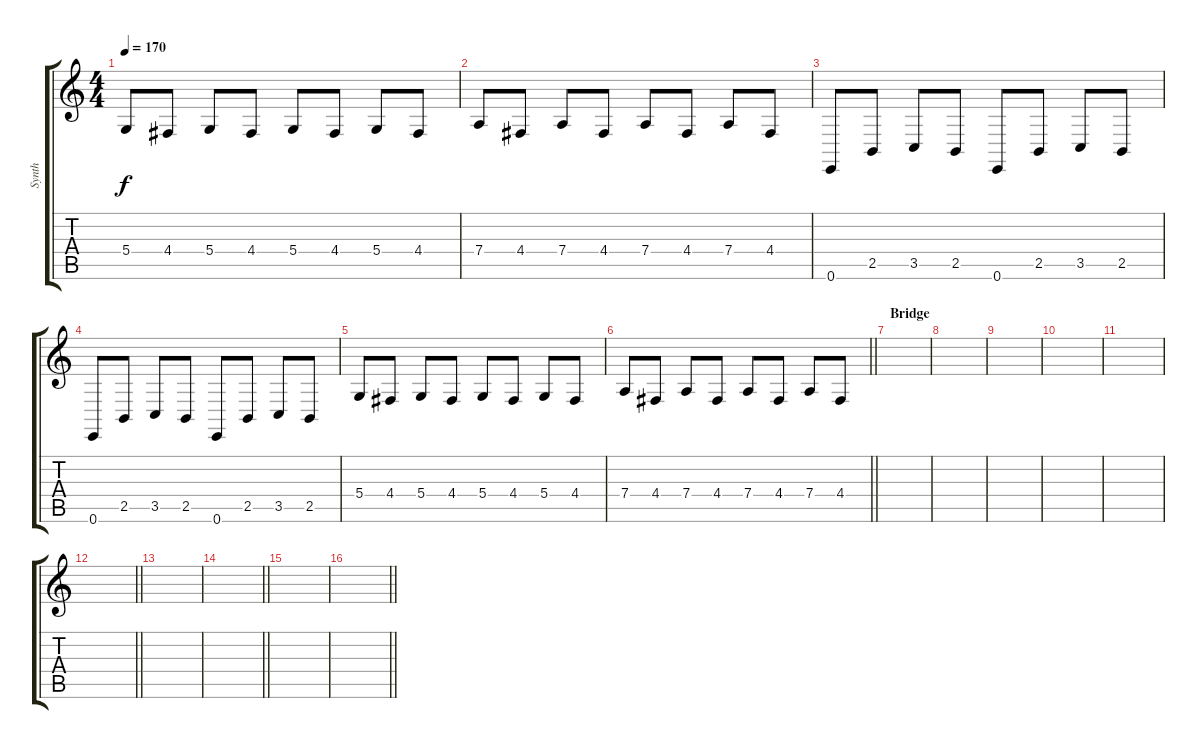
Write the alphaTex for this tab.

\track ("Synth" "Synth") {instrument stringensemble1}
\staff {score tabs}
\tuning (E4 B3 G3 D3 A2 E2) {hide}
\ts (4 4)
\tempo 170
\clef g2
\ks c
5.4.8{dy f} 4.4.8 5.4.8 4.4.8 5.4.8 4.4.8 5.4.8 4.4.8 |
7.4.8 4.4.8 7.4.8 4.4.8 7.4.8 4.4.8 7.4.8 4.4.8 |
0.6.8{instrument fx4atmosphere} 2.5.8 3.5.8 2.5.8 0.6.8 2.5.8 3.5.8 2.5.8 |
0.6.8 2.5.8 3.5.8 2.5.8 0.6.8 2.5.8 3.5.8 2.5.8 |
5.4.8 4.4.8 5.4.8 4.4.8 5.4.8 4.4.8 5.4.8 4.4.8 |
\barLineRight lightlight
7.4.8 4.4.8 7.4.8 4.4.8 7.4.8 4.4.8 7.4.8 4.4.8 |
\section ("" "Bridge")
|
|
|
|
|
\barLineRight lightlight
|
|
\barLineRight lightlight
|
|
\barLineRight lightlight
